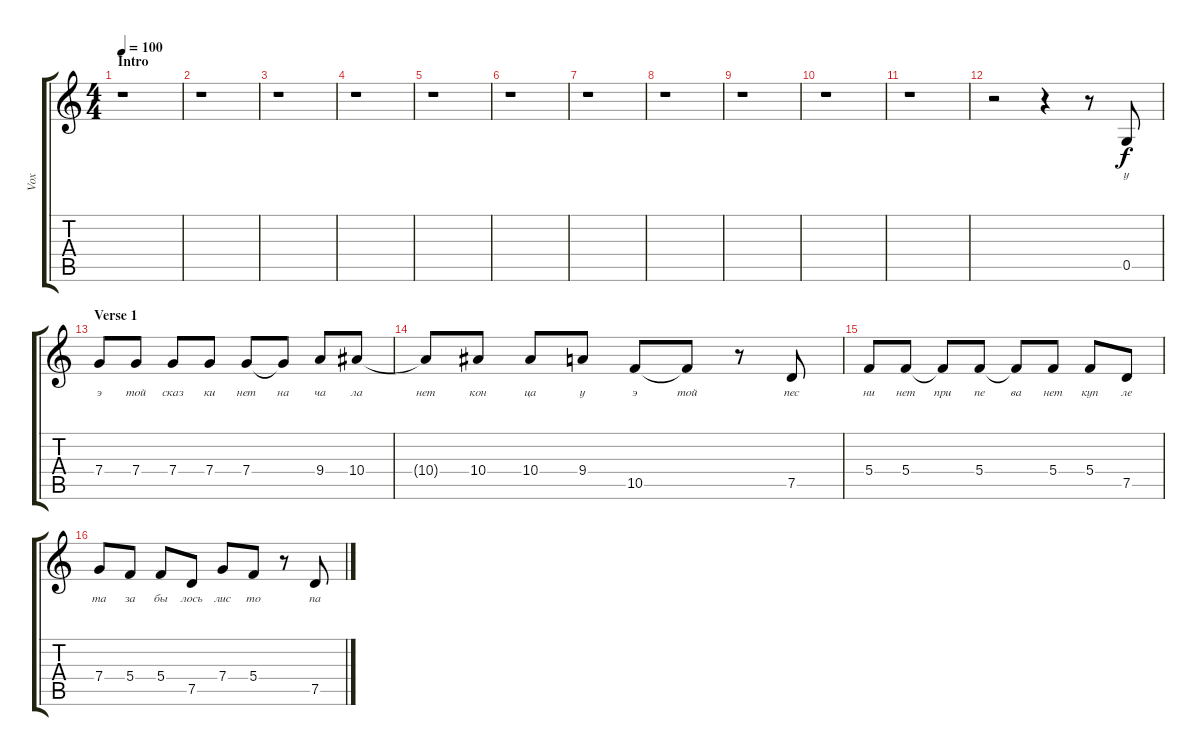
\track ("Vox" "Vox") {instrument fretlessbass}
\staff {score tabs}
\tuning (D4 A3 F3 C3 G2 D2) {hide}
\ts (4 4)
\section ("" "Intro")
\tempo 100
\clef g2
\ks c
r.1{dy f instrument fretlessbass} |
r.1 |
r.1 |
r.1 |
r.1 |
r.1 |
r.1 |
r.1 |
r.1 |
r.1 |
r.1 |
r.2 r.4 r.8 0.5.8{lyrics (0 "у") lyrics (1 "") lyrics (2 "") lyrics (3 "") lyrics (4 "")} |
\section ("" "Verse 1")
7.4.8{lyrics (0 "э") lyrics (1 "") lyrics (2 "") lyrics (3 "") lyrics (4 "")} 7.4.8{lyrics (0 "той") lyrics (1 "") lyrics (2 "") lyrics (3 "") lyrics (4 "")} 7.4.8{lyrics (0 "сказ") lyrics (1 "") lyrics (2 "") lyrics (3 "") lyrics (4 "")} 7.4.8{lyrics (0 "ки") lyrics (1 "") lyrics (2 "") lyrics (3 "") lyrics (4 "")} 7.4.8{lyrics (0 "нет") lyrics (1 "") lyrics (2 "") lyrics (3 "") lyrics (4 "")} 7.4{t}.8{lyrics (0 "на") lyrics (1 "") lyrics (2 "") lyrics (3 "") lyrics (4 "")} 9.4.8{lyrics (0 "ча") lyrics (1 "") lyrics (2 "") lyrics (3 "") lyrics (4 "")} 10.4.8{lyrics (0 "ла") lyrics (1 "") lyrics (2 "") lyrics (3 "") lyrics (4 "")} |
10.4{t}.8{lyrics (0 "нет") lyrics (1 "") lyrics (2 "") lyrics (3 "") lyrics (4 "")} 10.4.8{lyrics (0 "кон") lyrics (1 "") lyrics (2 "") lyrics (3 "") lyrics (4 "")} 10.4.8{lyrics (0 "ца") lyrics (1 "") lyrics (2 "") lyrics (3 "") lyrics (4 "")} 9.4.8{lyrics (0 "у") lyrics (1 "") lyrics (2 "") lyrics (3 "") lyrics (4 "")} 10.5.8{lyrics (0 "э") lyrics (1 "") lyrics (2 "") lyrics (3 "") lyrics (4 "")} 10.5{t}.8{lyrics (0 "той") lyrics (1 "") lyrics (2 "") lyrics (3 "") lyrics (4 "")} r.8 7.5.8{lyrics (0 "пес") lyrics (1 "") lyrics (2 "") lyrics (3 "") lyrics (4 "")} |
5.4.8{lyrics (0 "ни") lyrics (1 "") lyrics (2 "") lyrics (3 "") lyrics (4 "")} 5.4.8{lyrics (0 "нет") lyrics (1 "") lyrics (2 "") lyrics (3 "") lyrics (4 "")} 5.4{t}.8{lyrics (0 "при") lyrics (1 "") lyrics (2 "") lyrics (3 "") lyrics (4 "")} 5.4.8{lyrics (0 "пе") lyrics (1 "") lyrics (2 "") lyrics (3 "") lyrics (4 "")} 5.4{t}.8{lyrics (0 "ва") lyrics (1 "") lyrics (2 "") lyrics (3 "") lyrics (4 "")} 5.4.8{lyrics (0 "нет") lyrics (1 "") lyrics (2 "") lyrics (3 "") lyrics (4 "")} 5.4.8{lyrics (0 "куп") lyrics (1 "") lyrics (2 "") lyrics (3 "") lyrics (4 "")} 7.5.8{lyrics (0 "ле") lyrics (1 "") lyrics (2 "") lyrics (3 "") lyrics (4 "")} |
7.4.8{lyrics (0 "та") lyrics (1 "") lyrics (2 "") lyrics (3 "") lyrics (4 "")} 5.4.8{lyrics (0 "за") lyrics (1 "") lyrics (2 "") lyrics (3 "") lyrics (4 "")} 5.4.8{lyrics (0 "бы") lyrics (1 "") lyrics (2 "") lyrics (3 "") lyrics (4 "")} 7.5.8{lyrics (0 "лось") lyrics (1 "") lyrics (2 "") lyrics (3 "") lyrics (4 "")} 7.4.8{lyrics (0 "лис") lyrics (1 "") lyrics (2 "") lyrics (3 "") lyrics (4 "")} 5.4.8{lyrics (0 "то") lyrics (1 "") lyrics (2 "") lyrics (3 "") lyrics (4 "")} r.8 7.5.8{lyrics (0 "па") lyrics (1 "") lyrics (2 "") lyrics (3 "") lyrics (4 "")}
